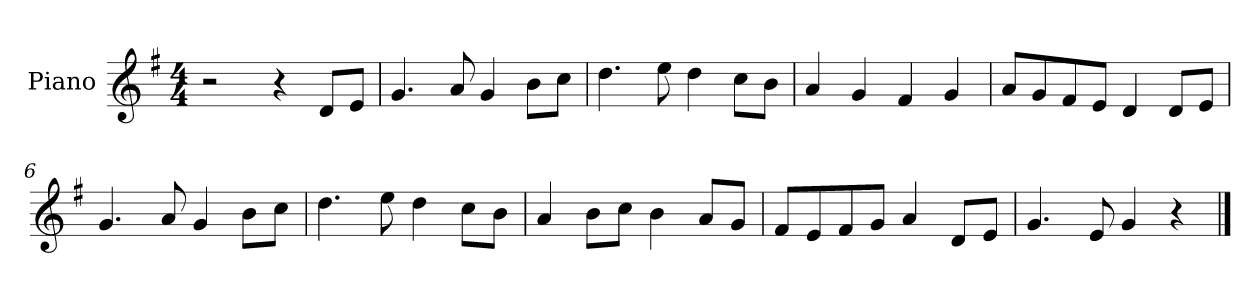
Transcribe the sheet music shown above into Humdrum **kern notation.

**kern
*part1
*staff1
*I"Piano
*I'Pno.
*clefG2
*k[f#]
*M4/4
*MM120
=1
2r
4r
8d/L
8e/J
=2
4.g/
8a/
4g/
8b\L
8cc\J
=3
4.dd\
8ee\
4dd\
8cc\L
8b\J
=4
4a/
4g/
4f#/
4g/
=5
8a/L
8g/
8f#/
8e/J
4d/
8d/L
8e/J
=6
4.g/
8a/
4g/
8b\L
8cc\J
=7
4.dd\
8ee\
4dd\
8cc\L
8b\J
!!LO:LB:g=z
=8
4a/
8b\L
8cc\J
4b\
8a/L
8g/J
=9
8f#/L
8e/
8f#/
8g/J
4a/
8d/L
8e/J
=10
4.g/
8e/
4g/
4r
==
*-
